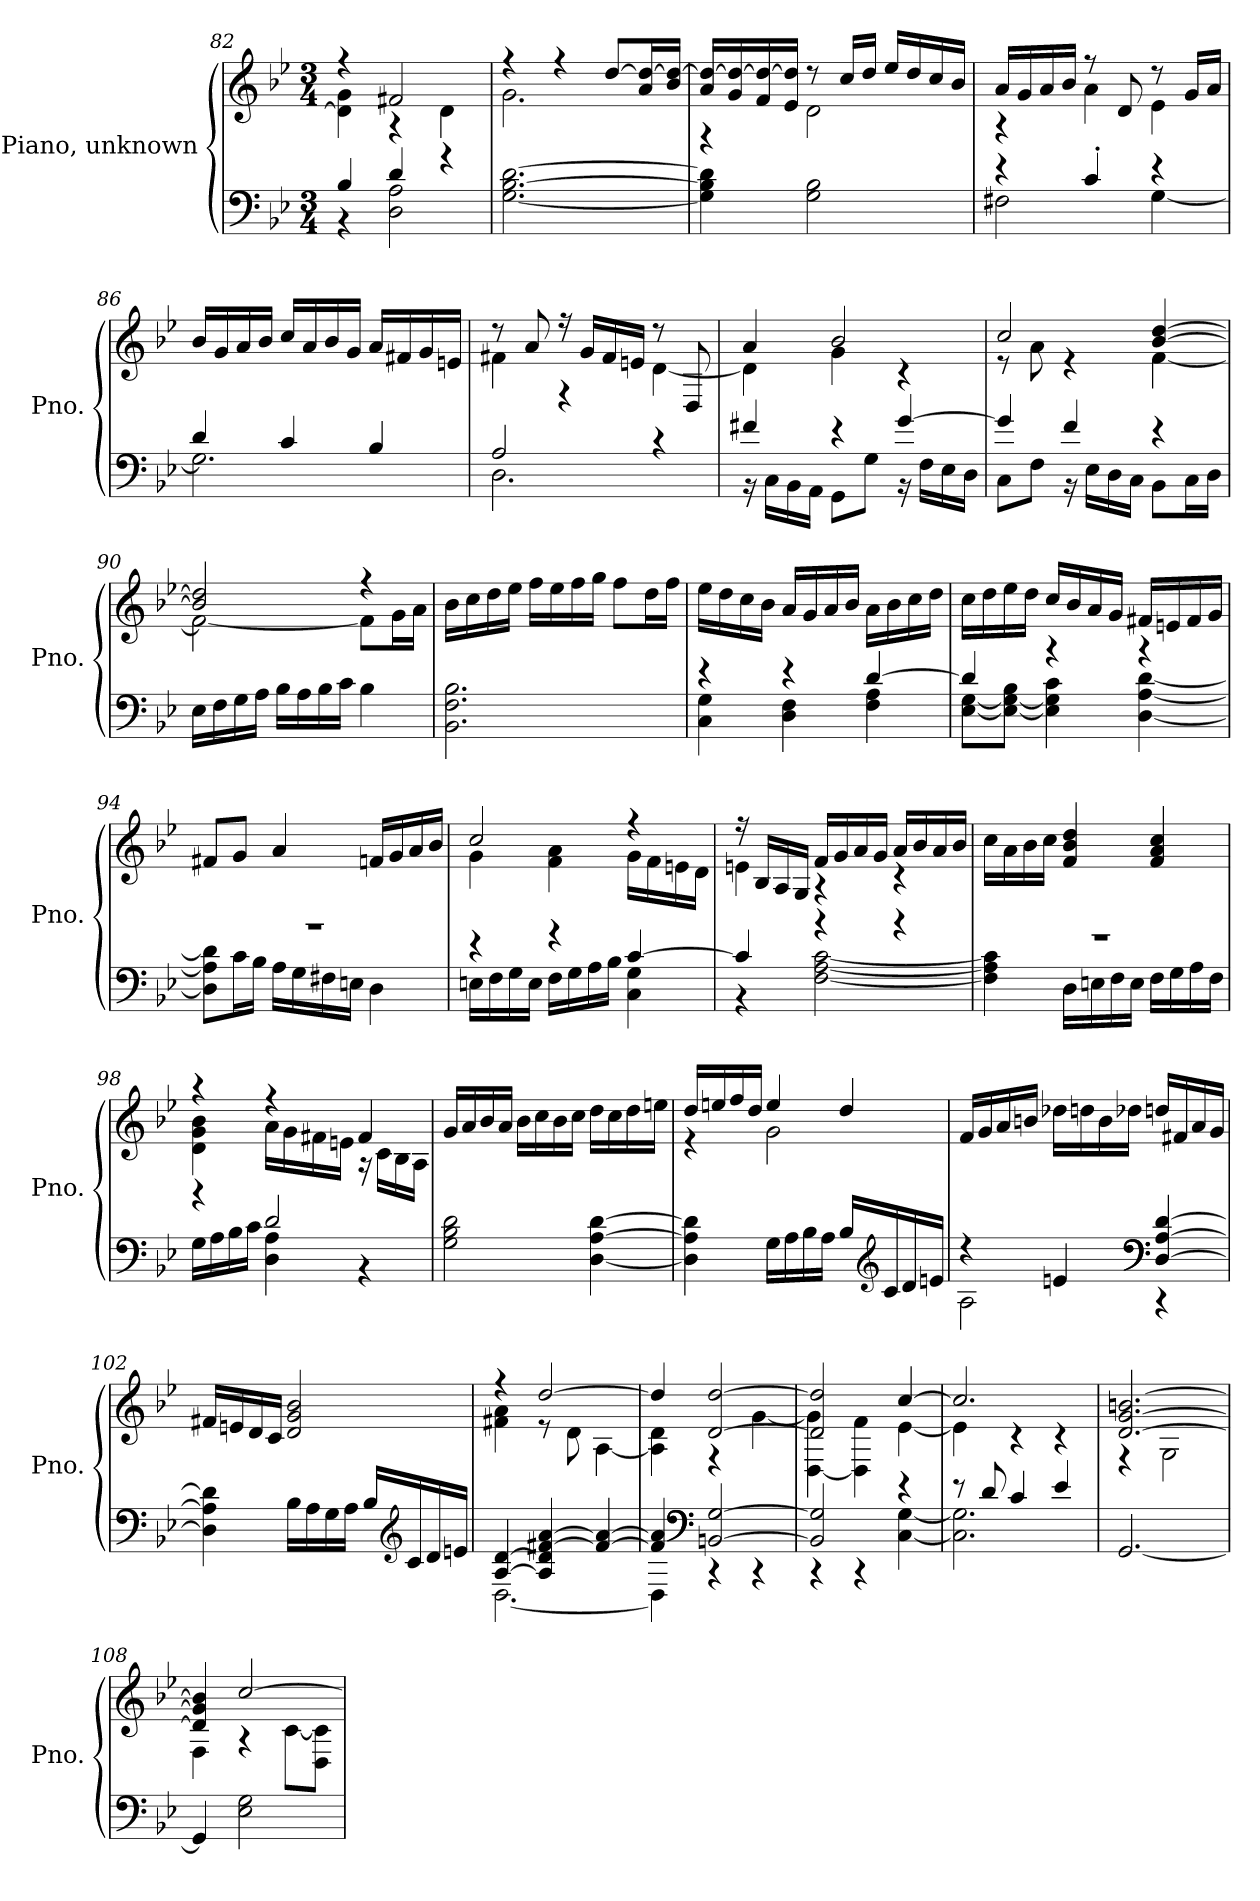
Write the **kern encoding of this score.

**kern	**kern
*part1	*part1
*staff2	*staff1
*I"Piano, unknown	*
*I'Pno.	*
*clefF4	*clefG2
*k[b-e-]	*k[b-e-]
*M3/4	*M3/4
=82	=82
*^	*^
4B-/	4r	4r	4d\] 4g\
4d/	2D\ 2A\	2f#X/	4r
4r	.	.	4d\
*v	*v	*	*
=83	=83	=83
[2.G\ [2.B-\ [2.d\	4r	2.g\
.	4r	.
.	[8dd/L	.
.	16a/ 16dd/_L	.
.	16b-/ 16dd/_JJ	.
=84	=84	=84
4G\] 4B-\] 4d\]	16a/ 16dd/_LL	4r
.	16g/ 16dd/_	.
.	16f/ 16dd/_	.
.	16e-/ 16dd/]JJ	.
2G\ 2B-\	8r	2d\
.	16cc/LL	.
.	16dd/JJ	.
.	16ee-/LL	.
.	16dd/	.
.	16cc/	.
.	16b-/JJ	.
!!LO:LB:g=z	!!
=85	=85	=85
*^	*	*
4r	2F#X\	16a/LL	4r
.	.	16g/	.
.	.	16a/	.
.	.	16b-/JJ	.
4c'/	.	8r	4a\
.	.	8d/	.
4r	[4G\	8r	4e-\
.	.	16g/LL	.
.	.	16a/JJ	.
*	*	*v	*v
=86	=86	=86
4d/	2.G\]	16b-/LL
.	.	16g/
.	.	16a/
.	.	16b-/JJ
4c/	.	16cc/LL
.	.	16a/
.	.	16b-/
.	.	16g/JJ
4B-/	.	16a/LL
.	.	16f#X/
.	.	16g/
.	.	16en/JJ
=87	=87	=87
*	*	*^
2A/	2.D\	8r	4f#X\
.	.	8a/	.
.	.	16r	4r
.	.	16g/LL	.
.	.	16f#/	.
.	.	16en/JJ	.
4r	.	8r	[4d\
.	.	8D/	.
!!LO:LB:g=z	!!
=88	=88	=88	=88
4f#X/	16r	4a/	4d\]
.	16C\LL	.	.
.	16BB-\	.	.
.	16AA\JJ	.	.
4r	8GG\L	2b-/	4g\
.	8G\J	.	.
[4g/	16r	.	4r
.	16F\LL	.	.
.	16E-\	.	.
.	16D\JJ	.	.
=89	=89	=89	=89
4g/]	8C\L	2cc/	8r
.	8F\J	.	8a\
4f/	16r	.	4r
.	16E-\LL	.	.
.	16D\	.	.
.	16C\JJ	.	.
4r	8BB-\L	[4b-/ [4dd/	[4f\
.	16C\L	.	.
.	16D\JJ	.	.
*v	*v	*	*
=90	=90	=90
16E-\LL	2b-/] 2dd/]	2f\_
16F\	.	.
16G\	.	.
16A\JJ	.	.
16B-\LL	.	.
16A\	.	.
16B-\	.	.
16c\JJ	.	.
4B-\	4r	8f\L]
.	.	16g\L
.	.	16a\JJ
*	*v	*v
=91	=91
2.BB-\ 2.F\ 2.B-\	16b-\LL
.	16cc\
.	16dd\
.	16ee-\JJ
.	16ff\LL
.	16ee-\
.	16ff\
.	16gg\JJ
.	8ff\L
.	16dd\L
.	16ff\JJ
!!LO:LB:g=z
=92	=92
*^	*
4r	4C\ 4G\	16ee-\LL
.	.	16dd\
.	.	16cc\
.	.	16b-\JJ
4r	4D\ 4F\	16a/LL
.	.	16g/
.	.	16a/
.	.	16b-/JJ
[4d/	4F\ 4A\	16a\LL
.	.	16b-\
.	.	16cc\
.	.	16dd\JJ
=93	=93	=93
4d/]	[8E-\ [8G\L	16cc\LL
.	.	16dd\
.	8E-\_ 8G\_ 8B-\J	16ee-\
.	.	16dd\JJ
4r	4E-\] 4G\] 4c\	16cc/LL
.	.	16b-/
.	.	16a/
.	.	16g/JJ
4r	[4D\ [4A\ [4d\	16f#X/LL
.	.	16en/
.	.	16f#/
.	.	16g/JJ
=94	=94	=94
2.r	8D\] 8A\] 8d\]L	8f#X/L
.	16c\L	8g/J
.	16B-\JJ	.
.	16A\LL	4a/
.	16G\	.
.	16F#X\	.
.	16En\JJ	.
.	4D\	16fn/LL
.	.	16g/
.	.	16a/
.	.	16b-/JJ
!!LO:LB:g=z
=95	=95	=95
*	*	*^
4r	16En\LL	2cc/	4g\
.	16F\	.	.
.	16G\	.	.
.	16E\JJ	.	.
4r	16F\LL	.	4f\ 4a\
.	16G\	.	.
.	16A\	.	.
.	16B-\JJ	.	.
[4c/	4C\ 4G\	4r	16g\LL
.	.	.	16f\
.	.	.	16en\
.	.	.	16d\JJ
=96	=96	=96	=96
4c/]	4r	16r	4en\
.	.	16B-/LL	.
.	.	16A/	.
.	.	16G/JJ	.
4r	[2F\ [2A\ [2c\	16f/LL	4r
.	.	16g/	.
.	.	16a/	.
.	.	16g/JJ	.
4r	.	16a/LL	4r
.	.	16b-/	.
.	.	16a/	.
.	.	16b-/JJ	.
*	*	*v	*v
=97	=97	=97
2.r	4F\] 4A\] 4c\]	16cc\LL
.	.	16a\
.	.	16b-\
.	.	16cc\JJ
.	16D\LL	4f/ 4b-/ 4dd/
.	16En\	.
.	16F\	.
.	16E\JJ	.
.	16F\LL	4f/ 4a/ 4cc/
.	16G\	.
.	16A\	.
.	16F\JJ	.
!!LO:LB:g=z
=98	=98	=98
*	*	*^
4r	16G\LL	4r	4d\ 4g\ 4b-\
.	16A\	.	.
.	16B-\	.	.
.	16c\JJ	.	.
2d/	4D\ 4A\	4r	16a\LL
.	.	.	16g\
.	.	.	16f#X\
.	.	.	16en\JJ
.	4r	4f#/	16r
.	.	.	16c\LL
.	.	.	16B-\
.	.	.	16A\JJ
*v	*v	*	*
*	*v	*v
=99	=99
2G\ 2B-\ 2d\	16g/LL
.	16a/
.	16b-/
.	16a/JJ
.	16b-\LL
.	16cc\
.	16b-\
.	16cc\JJ
[4D\ [4A\ [4d\	16dd\LL
.	16cc\
.	16dd\
.	16een\JJ
=100	=100
*	*^
4D\] 4A\] 4d\]	16dd/LL	4r
.	16een/	.
.	16ff/	.
.	16dd/JJ	.
16G\LL	4ee/	2g\
16A\	.	.
16B-\	.	.
16A\JJ	.	.
16B-/LL	4dd/	.
*clefG2	*	*
16c/	.	.
16d/	.	.
16en/JJ	.	.
*	*v	*v
!!LO:PB:g=z
=101	=101
*^	*
4r	2A\	16f/LL
.	.	16g/
.	.	16a/
.	.	16bn/JJ
4en/	.	16dd-X\LL
.	.	16ddn\
.	.	16b\
.	.	16dd-X\JJ
*clefF4	*	*
[4D/ [4A/ [4d/	4r	16ddn/LL
.	.	16f#X/
.	.	16a/
.	.	16g/JJ
*v	*v	*
=102	=102
4D\] 4A\] 4d\]	16f#X/LL
.	16en/
.	16d/
.	16c/JJ
16B-\LL	2d/ 2g/ 2b-/
16A\	.
16G\	.
16A\JJ	.
16B-/LL	.
*clefG2	*
16c/	.
16d/	.
16en/JJ	.
=103	=103
*^	*^
[4A/ [4d/	[2.D\	4r	4f#X\ 4a\
4A/] 4d/] [4f#X/ [4a/	.	[2dd/	8r
.	.	.	8d\
4f#/_ 4a/_	.	.	[4A\
=104	=104	=104	=104
4f#/] 4a/]	4D\]	4dd/]	4A\] 4d\
*clefF4	*	*	*
[2BBn/ [2G/	4r	[2d/ [2dd/	4r
.	4r	.	[4g\
!!LO:LB:g=z	!!
=105	=105	=105	=105
2BB/] 2G/]	4r	2d/] 2dd/]	[4D\ 4g\]
.	4r	.	4D\] 4f\
4r	[4C\ [4G\	[4cc/	[4e-\
=106	=106	=106	=106
8r	2.C\] 2.G\]	2.cc/]	4e-\]
8d/	.	.	.
4c/	.	.	4r
4e-/	.	.	4r
*v	*v	*	*
=107	=107	=107
[2.GG/	[2.d/ [2.g/ [2.bn/	4r
.	.	2G\
=108	=108	=108
4GG/]	4d/] 4g/] 4b/]	4F\
2E-\ 2G\	[2cc/	4r
.	.	[8c\L
.	.	8D\ 8c\]J
*	*v	*v
=	=
*-	*-
